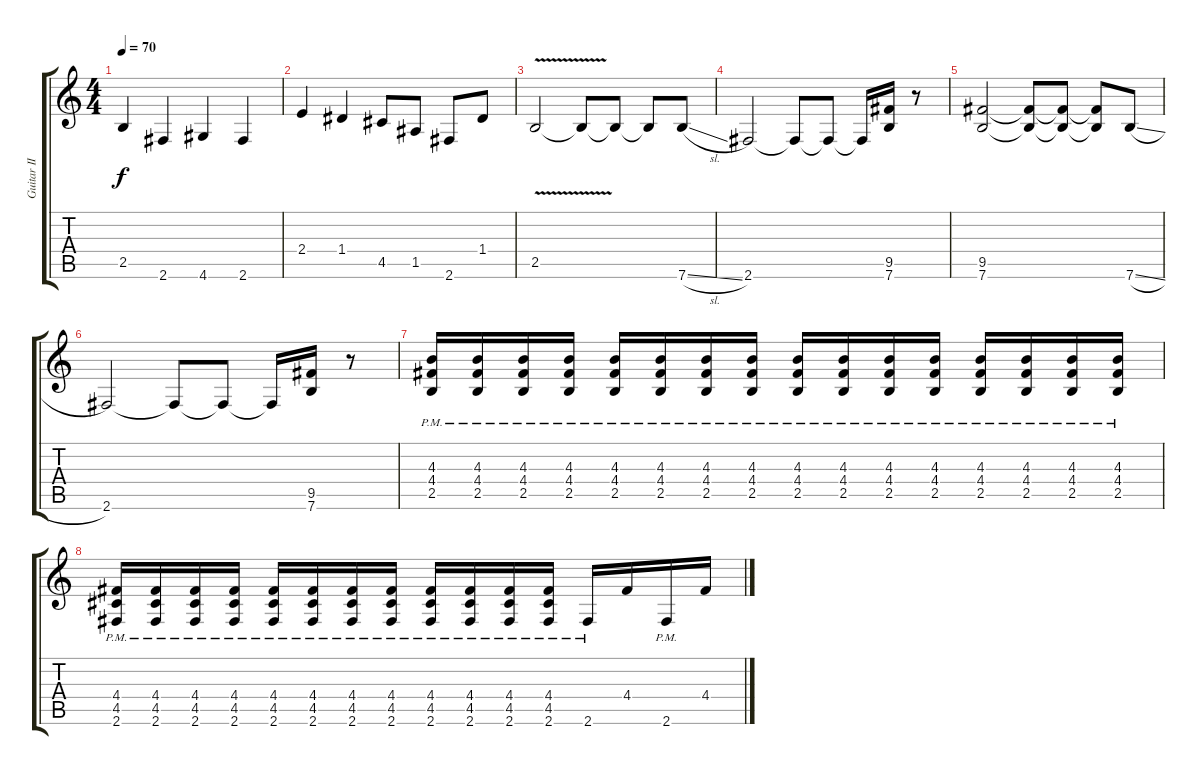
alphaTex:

\track ("Guitar II" "Guitar II") {instrument distortionguitar}
\staff {score tabs}
\tuning (E4 B3 G3 D3 A2 E2) {hide}
\ts (4 4)
\tempo 70
\clef g2
\ks c
2.5.4{dy f} 2.6.4 4.6.4 2.6.4 |
2.4.4 1.4.4 4.5.8 1.5.8 2.6.8 1.4.8 |
2.5{v}.2 2.5{t}.8 2.5{t}.8 2.5{t}.8 7.6{sl}.8 |
2.6.2 2.6{t}.8 2.6{t}.8 2.6{t}.16 (9.5 7.6).16 r.8 |
(9.5 7.6).2 (9.5{t} 7.6{t}).8 (9.5{t} 7.6{t}).8 (9.5{t} 7.6{t}).8 7.6{sl}.8 |
2.6.2 2.6{t}.8 2.6{t}.8 2.6{t}.16 (9.5 7.6).16 r.8 |
(4.3{pm} 4.4{pm} 2.5{pm}).16 (4.3{pm} 4.4{pm} 2.5{pm}).16 (4.3{pm} 4.4{pm} 2.5{pm}).16 (4.3{pm} 4.4{pm} 2.5{pm}).16 (4.3{pm} 4.4{pm} 2.5{pm}).16 (4.3{pm} 4.4{pm} 2.5{pm}).16 (4.3{pm} 4.4{pm} 2.5{pm}).16 (4.3{pm} 4.4{pm} 2.5{pm}).16 (4.3{pm} 4.4{pm} 2.5{pm}).16 (4.3{pm} 4.4{pm} 2.5{pm}).16 (4.3{pm} 4.4{pm} 2.5{pm}).16 (4.3{pm} 4.4{pm} 2.5{pm}).16 (4.3{pm} 4.4{pm} 2.5{pm}).16 (4.3{pm} 4.4{pm} 2.5{pm}).16 (4.3{pm} 4.4{pm} 2.5{pm}).16 (4.3{pm} 4.4{pm} 2.5{pm}).16 |
(4.4{pm} 4.5{pm} 2.6{pm}).16 (4.4{pm} 4.5{pm} 2.6{pm}).16 (4.4{pm} 4.5{pm} 2.6{pm}).16 (4.4{pm} 4.5{pm} 2.6{pm}).16 (4.4{pm} 4.5{pm} 2.6{pm}).16 (4.4{pm} 4.5{pm} 2.6{pm}).16 (4.4{pm} 4.5{pm} 2.6{pm}).16 (4.4{pm} 4.5{pm} 2.6{pm}).16 (4.4{pm} 4.5{pm} 2.6{pm}).16 (4.4{pm} 4.5{pm} 2.6{pm}).16 (4.4{pm} 4.5{pm} 2.6{pm}).16 (4.4{pm} 4.5{pm} 2.6{pm}).16 2.6{pm}.16 4.4.16 2.6{pm}.16 4.4.16
